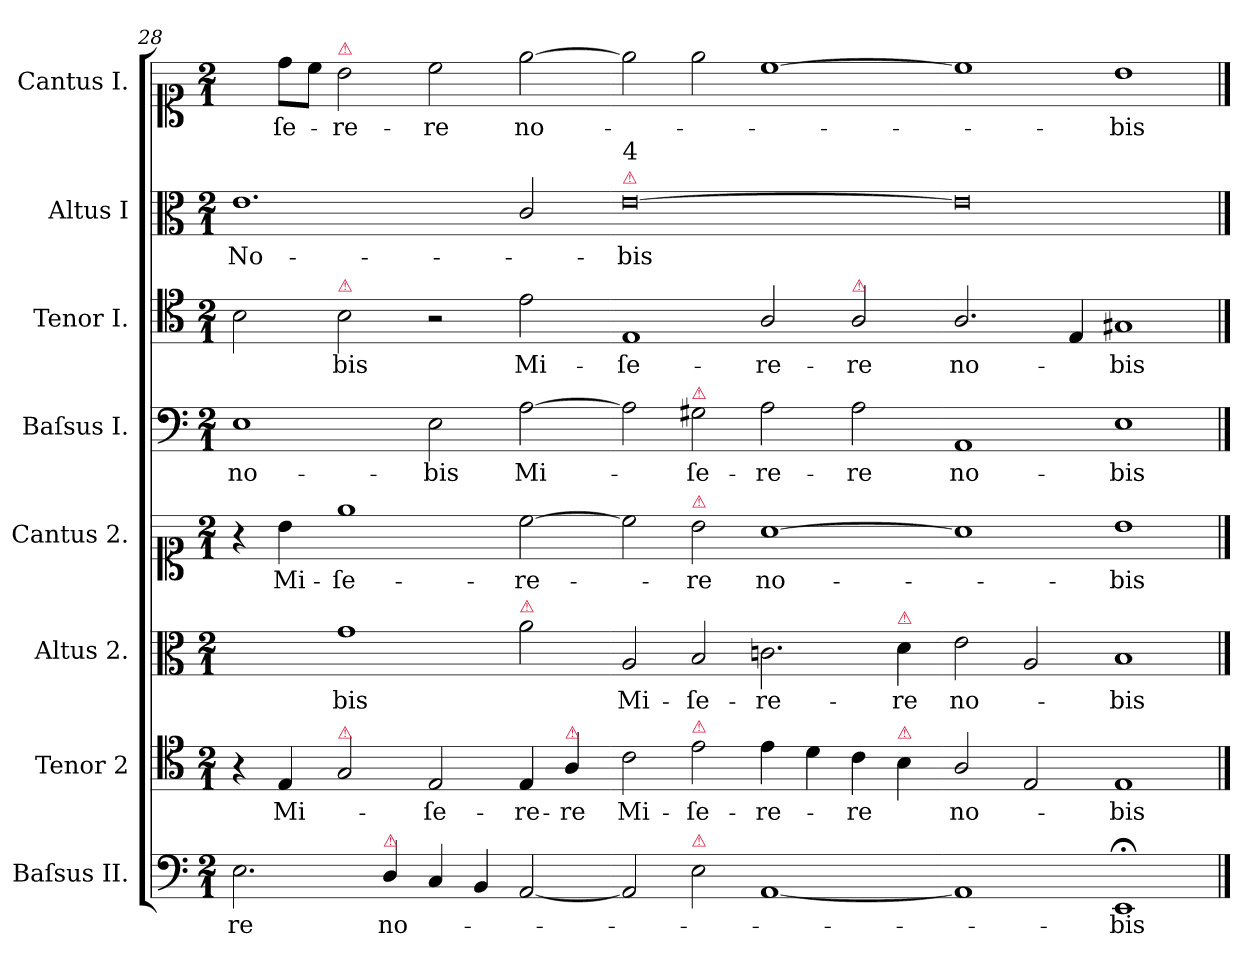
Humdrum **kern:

**kern	**text	**kern	**text	**kern	**text	**kern	**text	**kern	**text	**kern	**text	**kern	**text	**kern	**text
*part8	*part8	*part7	*part7	*part6	*part6	*part5	*part5	*part4	*part4	*part3	*part3	*part2	*part2	*part1	*part1
*staff8	*staff8	*staff7	*staff7	*staff6	*staff6	*staff5	*staff5	*staff4	*staff4	*staff3	*staff3	*staff2	*staff2	*staff1	*staff1
*I"Baſsus II.	*	*I"Tenor 2	*	*I"Altus 2.	*	*I"Cantus 2.	*	*I"Baſsus I.	*	*I"Tenor I.	*	*I"Altus I	*	*I"Cantus I.	*
*I'B 2	*	*I'T 2	*	*I'A 2	*	*I'S 2	*	*I'B 1	*	*I'T 1	*	*I'A 1	*	*I'S 1	*
*clefF4	*	*clefC4	*	*clefC3	*	*clefC1	*	*clefF4	*	*clefC4	*	*clefC3	*	*clefC1	*
*k[]	*	*k[]	*	*k[]	*	*k[]	*	*k[]	*	*k[]	*	*k[]	*	*k[]	*
*a:	*	*a:	*	*a:	*	*a:	*	*a:	*	*a:	*	*a:	*	*a:	*
*M2/1	*	*M2/1	*	*M2/1	*	*M2/1	*	*M2/1	*	*M2/1	*	*M2/1	*	*M2/1	*
=28	=28	=28	=28	=28	=28	=28	=28	=28	=28	=28	=28	=28	=28	=28	=28
!	!LO:LY:i	!	!	!	!	!	!	!	!LO:LY:i	!	!	!	!	!	!
2.E\	-re	4r	.	2ryy	.	4r	.	1E	no-	2B\	.	1.e	No-	4ryy	.
!	!	!	!	!	!	!	!LO:LY:i	!	!	!	!	!	!	!	!
.	.	4E/	Mi-	.	.	4b\	Mi-	.	.	.	.	.	.	8dd\L	-ſe-
.	.	.	.	.	.	.	.	.	.	.	.	.	.	8cc\J	.
!	!	!	!	!	!	!	!	!	!	!	!	!	!	!LO:TX:a:color=crimson:t=⚠	!
!	!	!	!	!	!	!	!	!	!	!LO:TX:a:color=crimson:t=⚠	!	!	!	!	!
!	!	!LO:TX:a:color=crimson:t=⚠	!	!	!	!	!	!	!	!	!	!	!	!	!
!	!	!	!	!	!	!	!LO:LY:i	!	!	!	!	!	!	!	!
.	.	2G/	.	1g	-bis	1ee	-ſe-	.	.	2B\	-bis	.	.	2b\	-re-
!LO:TX:a:color=crimson:t=⚠	!	!	!	!	!	!	!	!	!	!	!	!	!	!	!
!	!LO:LY:i	!	!	!	!	!	!	!	!	!	!	!	!	!	!
4D/	no-	.	.	.	.	.	.	.	.	.	.	.	.	.	.
!	!	!	!	!	!	!	!	!	!LO:LY:i	!	!	!	!	!	!
4C/	.	2E/	-ſe-	.	.	.	.	2E\	-bis	2r	.	.	.	2cc\	-re
4BB/	.	.	.	.	.	.	.	.	.	.	.	.	.	.	.
!	!	!	!	!LO:TX:a:color=crimson:t=⚠	!	!	!	!	!	!	!	!	!	!	!
!	!	!	!	!	!	!	!LO:LY:i	!	!	!	!LO:LY:i	!	!	!	!
[2AA/	.	4E/	-re-	2a\	.	[2cc\	-re-	[2A\	Mi-	2e\	Mi-	2c/	.	[2ee\	no-
!	!	!LO:TX:a:color=crimson:t=⚠	!	!	!	!	!	!	!	!	!	!	!	!	!
.	.	4A/	-re	.	.	.	.	.	.	.	.	.	.	.	.
=29-	=29-	=29-	=29-	=29-	=29-	=29-	=29-	=29-	=29-	=29-	=29-	=29-	=29-	=29-	=29-
!	!	!	!	!	!	!	!	!	!	!	!	!LO:TX:a:color=crimson:t=⚠	!	!	!
!	!	!	!	!	!	!	!	!	!	!	!	!LO:TX:a:t=4	!	!	!
!	!	!	!	!	!LO:LY:i	!	!	!	!	!	!LO:LY:i	!	!	!	!
2AA/]	.	2c\	Mi-	2A/	Mi-	2cc\]	.	2A\]	.	1E	-ſe-	[0e	-bis	2ee\]	.
!	!	!	!	!	!	!	!	!LO:TX:a:color=crimson:t=⚠	!	!	!	!	!	!	!
!	!	!	!	!	!	!LO:TX:a:color=crimson:t=⚠	!	!	!	!	!	!	!	!	!
!	!	!LO:TX:a:color=crimson:t=⚠	!	!	!	!	!	!	!	!	!	!	!	!	!
!LO:TX:a:color=crimson:t=⚠	!	!	!	!	!	!	!	!	!	!	!	!	!	!	!
!	!	!	!	!	!LO:LY:i	!	!LO:LY:i	!	!	!	!	!	!	!	!
2E\	.	2e\	-ſe-	2B/	-ſe-	2b\	-re	2G#X\	-ſe-	.	.	.	.	2ee\	.
!	!	!	!	!	!LO:LY:i	!	!LO:LY:i	!	!	!	!LO:LY:i	!	!	!	!
[1AA	.	4e\	-re-	2.cn\	-re-	[1a	no-	2A\	-re-	2A/	-re-	.	.	[1cc	.
.	.	4d\	.	.	.	.	.	.	.	.	.	.	.	.	.
!	!	!	!	!	!	!	!	!	!	!LO:TX:a:color=crimson:t=⚠	!	!	!	!	!
!	!	!	!	!	!	!	!	!	!	!	!LO:LY:i	!	!	!	!
.	.	4c\	-re	.	.	.	.	2A\	-re	2A/	-re	.	.	.	.
!	!	!	!	!LO:TX:a:color=crimson:t=⚠	!	!	!	!	!	!	!	!	!	!	!
!	!	!LO:TX:a:color=crimson:t=⚠	!	!	!	!	!	!	!	!	!	!	!	!	!
!	!	!	!	!	!LO:LY:i	!	!	!	!	!	!	!	!	!	!
.	.	4B\	.	4d\	-re	.	.	.	.	.	.	.	.	.	.
=30-	=30-	=30-	=30-	=30-	=30-	=30-	=30-	=30-	=30-	=30-	=30-	=30-	=30-	=30-	=30-
!	!	!	!	!	!LO:LY:i	!	!	!	!	!	!LO:LY:i	!	!	!	!
1AA]	.	2A/	no-	2e\	no-	1a]	.	1AA	no-	2.A/	no-	0e]	.	1cc]	.
.	.	2E/	.	2A/	.	.	.	.	.	.	.	.	.	.	.
.	.	.	.	.	.	.	.	.	.	4E/	.	.	.	.	.
!	!LO:LY:i	!	!	!	!LO:LY:i	!	!LO:LY:i	!	!	!	!LO:LY:i	!	!	!	!
1EE;<	-bis	1E	-bis-	1B	-bis	1b	-bis	1E	-bis	1G#X	-bis	.	.	1b	-bis-
==	==	==	==	==	==	==	==	==	==	==	==	==	==	==	==
*-	*-	*-	*-	*-	*-	*-	*-	*-	*-	*-	*-	*-	*-	*-	*-
